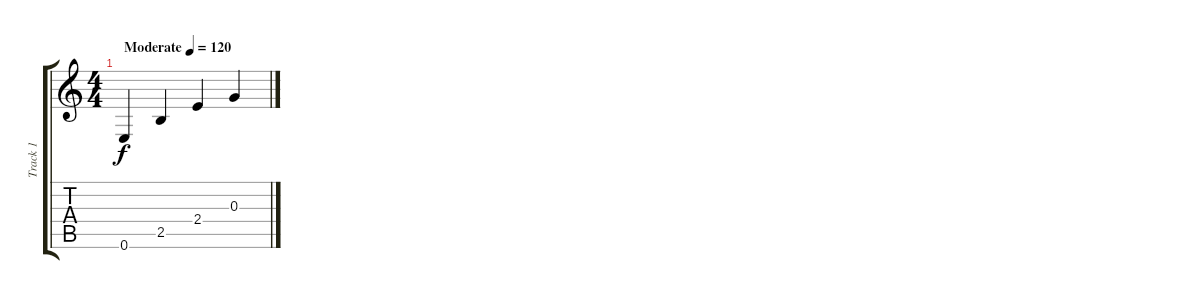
\track ("Track 1" "Track 1") {instrument acousticguitarsteel}
\staff {score tabs}
\tuning (E4 B3 G3 D3 A2 E2) {hide}
\ts (4 4)
\tempo (120 "Moderate")
\clef g2
\ks c
0.6.4{dy f instrument acousticguitarsteel} 2.5.4 2.4.4 0.3.4
